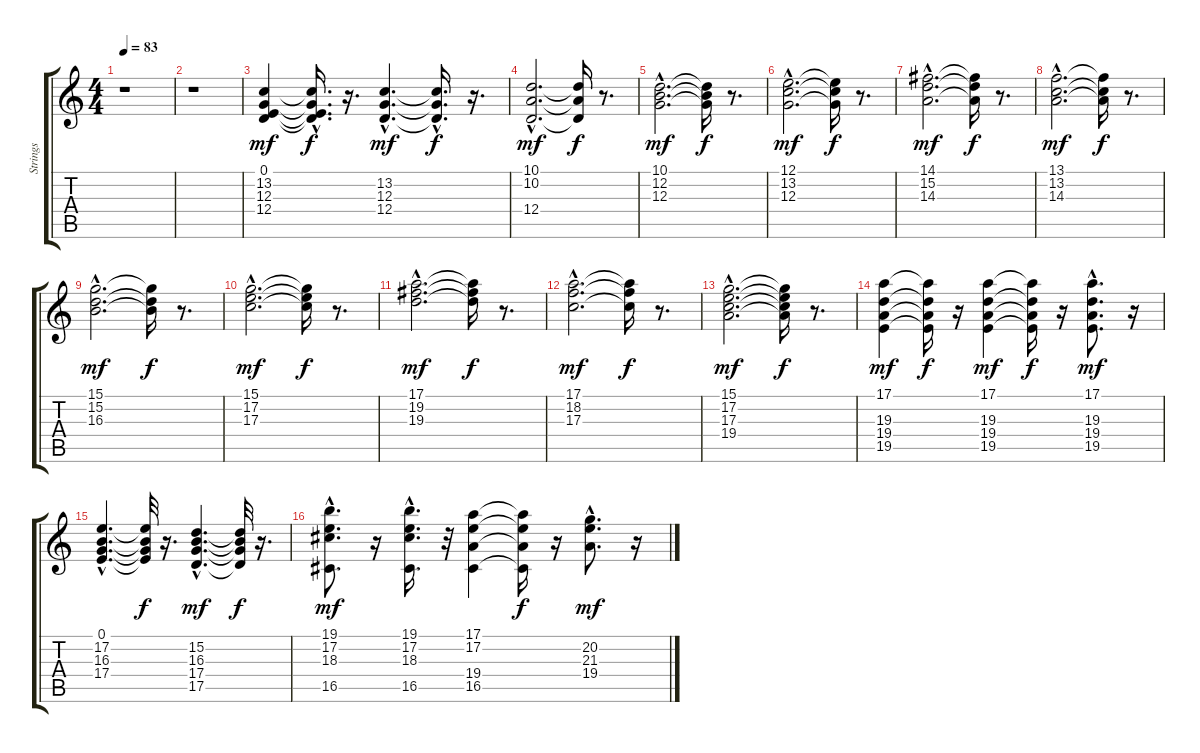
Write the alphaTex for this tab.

\track ("Strings" "Strings") {instrument synthstrings1}
\staff {score tabs}
\tuning (E4 B3 G3 D3 A2 E2) {hide}
\ts (4 4)
\tempo 83
\clef g2
\ks c
r.1{dy f} |
r.1 |
(0.1 13.2 12.3 12.4).4{dy mf} (0.1{hac t} 13.2{hac t} 12.3{hac t} 12.4{hac t}).16{d dy f} r.16{d} (13.2{hac} 12.3{hac} 12.4{hac}).4{d dy mf} (13.2{hac t} 12.3{hac t} 12.4{hac t}).16{d dy f} r.16{d} |
(10.1{hac} 10.2{hac} 12.4{hac}).2{d dy mf} (10.1{t} 10.2{t} 12.4{t}).16{dy f} r.8{d} |
(10.1{hac} 12.2{hac} 12.3{hac}).2{d dy mf} (10.1{t} 12.2{t} 12.3{t}).16{dy f} r.8{d} |
(12.1{hac} 13.2{hac} 12.3{hac}).2{d dy mf} (12.1{t} 13.2{t} 12.3{t}).16{dy f} r.8{d} |
(14.1{hac} 15.2{hac} 14.3{hac}).2{d dy mf} (14.1{t} 15.2{t} 14.3{t}).16{dy f} r.8{d} |
(13.1{hac} 13.2{hac} 14.3{hac}).2{d dy mf} (13.1{t} 13.2{t} 14.3{t}).16{dy f} r.8{d} |
(15.1{hac} 15.2{hac} 16.3{hac}).2{d dy mf} (15.1{t} 15.2{t} 16.3{t}).16{dy f} r.8{d} |
(15.1{hac} 17.2{hac} 17.3{hac}).2{d dy mf} (15.1{t} 17.2{t} 17.3{t}).16{dy f} r.8{d} |
(17.1{hac} 19.2{hac} 19.3{hac}).2{d dy mf} (17.1{t} 19.2{t} 19.3{t}).16{dy f} r.8{d} |
(17.1{hac} 18.2{hac} 17.3{hac}).2{d dy mf} (17.1{t} 18.2{t} 17.3{t}).16{dy f} r.8{d} |
(15.1{hac} 17.2{hac} 17.3{hac} 19.4{hac}).2{d dy mf} (15.1{t} 17.2{t} 17.3{t} 19.4{t}).16{dy f} r.8{d} |
(17.1 19.3 19.4 19.5).4{dy mf} (17.1{t} 19.3{t} 19.4{t} 19.5{t}).16{dy f} r.16 (17.1 19.3 19.4 19.5).4{dy mf} (17.1{t} 19.3{t} 19.4{t} 19.5{t}).16{dy f} r.16 (17.1{hac} 19.3{hac} 19.4{hac} 19.5{hac}).8{d dy mf} r.16 |
(0.1{hac} 17.2{hac} 16.3{hac} 17.4{hac}).4{d} (0.1{t} 17.2{t} 16.3{t} 17.4{t}).32{dy f} r.16{d} (15.2{hac} 16.3{hac} 17.4{hac} 17.5{hac}).4{d dy mf} (15.2{t} 16.3{t} 17.4{t} 17.5{t}).32{dy f} r.16{d} |
(19.1{hac} 17.2{hac} 18.3{hac} 16.5{hac}).8{d dy mf} r.16 (19.1{hac} 17.2{hac} 18.3{hac} 16.5{hac}).16{d} r.32 (17.1 17.2 19.4 16.5).4 (17.1{t} 17.2{t} 19.4{t} 16.5{t}).16{dy f} r.16 (20.2{hac} 21.3{hac} 19.4{hac}).8{d dy mf} r.16
